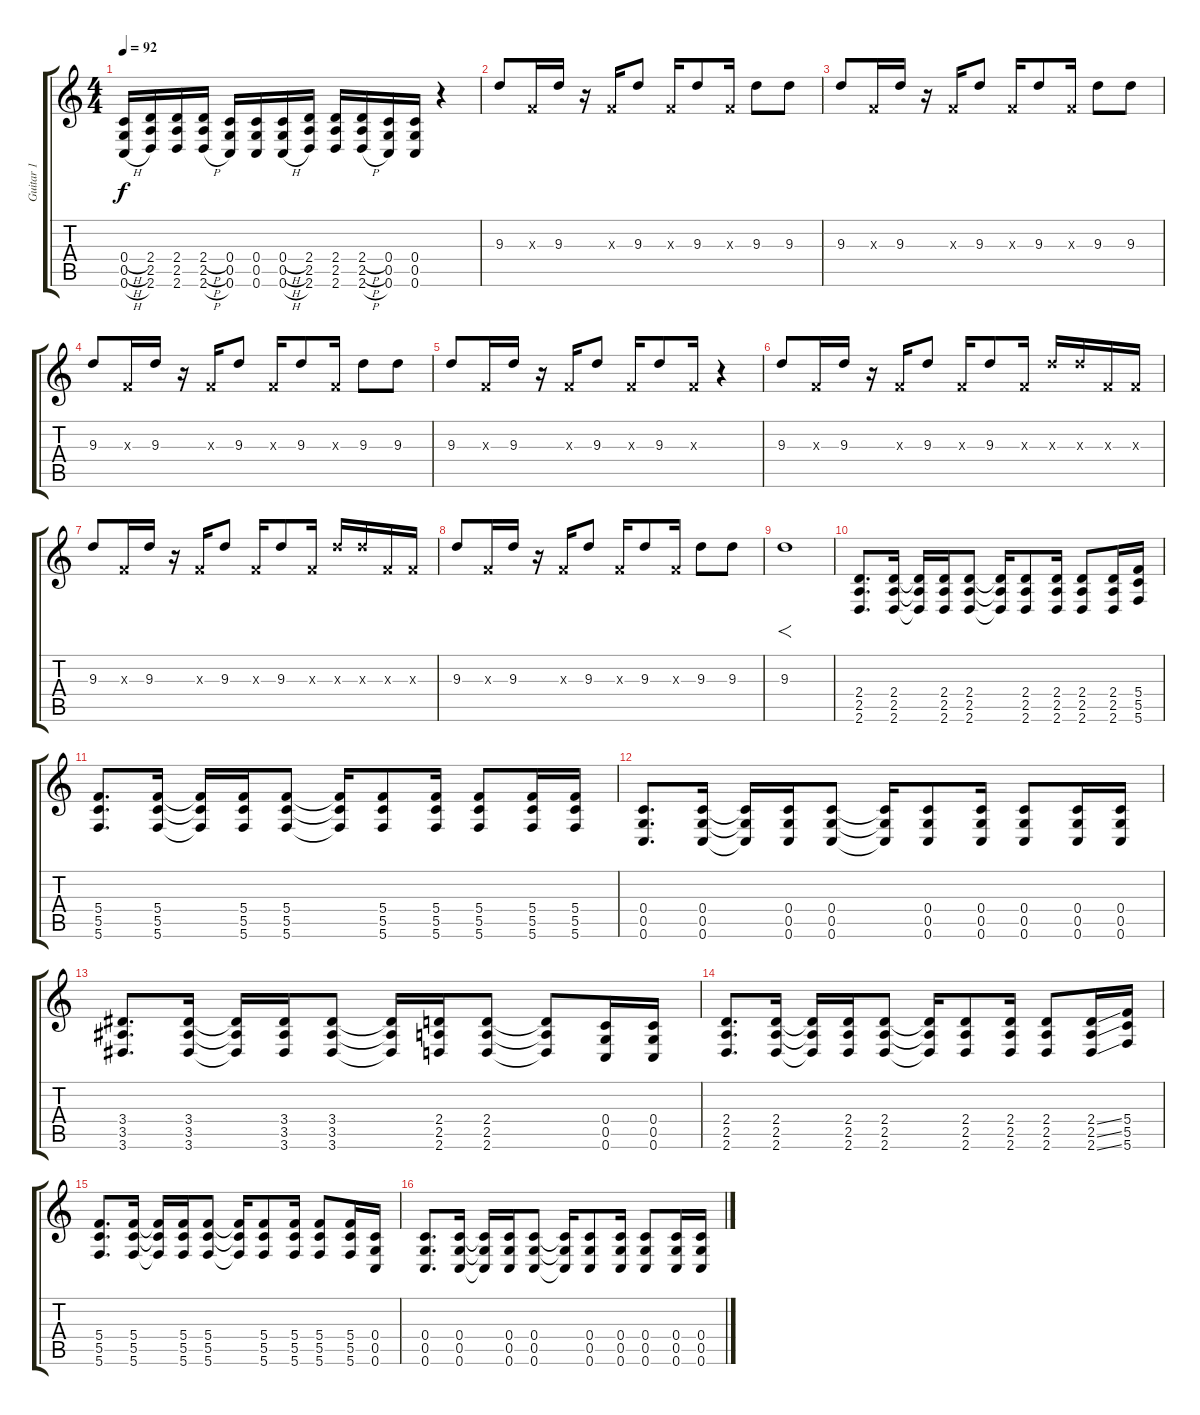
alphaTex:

\track ("Guitar 1" "Guitar 1") {instrument distortionguitar}
\staff {score tabs}
\tuning (D4 A3 F3 C3 G2 C2) {hide}
\ts (4 4)
\tempo 92
\clef g2
\ks c
(0.4{h} 0.5{h} 0.6{h}).16{dy f} (2.4 2.5 2.6).16 (2.4 2.5 2.6).16 (2.4{h} 2.5{h} 2.6{h}).16 (0.4 0.5 0.6).16 (0.4 0.5 0.6).16 (0.4{h} 0.5{h} 0.6{h}).16 (2.4 2.5 2.6).16 (2.4 2.5 2.6).16 (2.4{h} 2.5{h} 2.6{h}).16 (0.4 0.5 0.6).16 (0.4 0.5 0.6).16 r.4{volume 13} |
9.3.8 0.3{x}.16 9.3.16 r.16 0.3{x}.16 9.3.8 0.3{x}.16 9.3.8 0.3{x}.16 9.3.8 9.3.8 |
9.3.8 0.3{x}.16 9.3.16 r.16 0.3{x}.16 9.3.8 0.3{x}.16 9.3.8 0.3{x}.16 9.3.8 9.3.8 |
9.3.8 0.3{x}.16 9.3.16 r.16 0.3{x}.16 9.3.8 0.3{x}.16 9.3.8 0.3{x}.16 9.3.8 9.3.8 |
9.3.8 0.3{x}.16 9.3.16 r.16 0.3{x}.16 9.3.8 0.3{x}.16 9.3.8 0.3{x}.16 r.4 |
9.3.8 0.3{x}.16 9.3.16 r.16 0.3{x}.16 9.3.8 0.3{x}.16 9.3.8 0.3{x}.16 9.3{x}.16 9.3{x}.16 0.3{x}.16 0.3{x}.16 |
9.3.8 0.3{x}.16 9.3.16 r.16 0.3{x}.16 9.3.8 0.3{x}.16 9.3.8 0.3{x}.16 9.3{x}.16 9.3{x}.16 0.3{x}.16 0.3{x}.16 |
9.3.8 0.3{x}.16 9.3.16 r.16 0.3{x}.16 9.3.8 0.3{x}.16 9.3.8 0.3{x}.16 9.3.8 9.3.8 |
9.3.1{f volume 16} |
(2.4 2.5 2.6).8{d} (2.4 2.5 2.6).16 (2.4{t} 2.5{t} 2.6{t}).16 (2.4 2.5 2.6).16 (2.4 2.5 2.6).8 (2.4{t} 2.5{t} 2.6{t}).16 (2.4 2.5 2.6).8 (2.4 2.5 2.6).16 (2.4 2.5 2.6).8 (2.4 2.5 2.6).16 (5.4 5.5 5.6).16 |
(5.4 5.5 5.6).8{d} (5.4 5.5 5.6).16 (5.4{t} 5.5{t} 5.6{t}).16 (5.4 5.5 5.6).16 (5.4 5.5 5.6).8 (5.4{t} 5.5{t} 5.6{t}).16 (5.4 5.5 5.6).8 (5.4 5.5 5.6).16 (5.4 5.5 5.6).8 (5.4 5.5 5.6).16 (5.4 5.5 5.6).16 |
(0.4 0.5 0.6).8{d} (0.4 0.5 0.6).16 (0.4{t} 0.5{t} 0.6{t}).16 (0.4 0.5 0.6).16 (0.4 0.5 0.6).8 (0.4{t} 0.5{t} 0.6{t}).16 (0.4 0.5 0.6).8 (0.4 0.5 0.6).16 (0.4 0.5 0.6).8 (0.4 0.5 0.6).16 (0.4 0.5 0.6).16 |
(3.4 3.5 3.6).8{d} (3.4 3.5 3.6).16 (3.4{t} 3.5{t} 3.6{t}).16 (3.4 3.5 3.6).16 (3.4 3.5 3.6).8 (3.4{t} 3.5{t} 3.6{t}).16 (2.4 2.5 2.6).16 (2.4 2.5 2.6).8 (2.4{t} 2.5{t} 2.6{t}).8 (0.4 0.5 0.6).16 (0.4 0.5 0.6).16 |
(2.4 2.5 2.6).8{d} (2.4 2.5 2.6).16 (2.4{t} 2.5{t} 2.6{t}).16 (2.4 2.5 2.6).16 (2.4 2.5 2.6).8 (2.4{t} 2.5{t} 2.6{t}).16 (2.4 2.5 2.6).8 (2.4 2.5 2.6).16 (2.4 2.5 2.6).8 (2.4{ss} 2.5{ss} 2.6{ss}).16 (5.4 5.5 5.6).16 |
(5.4 5.5 5.6).8{d} (5.4 5.5 5.6).16 (5.4{t} 5.5{t} 5.6{t}).16 (5.4 5.5 5.6).16 (5.4 5.5 5.6).8 (5.4{t} 5.5{t} 5.6{t}).16 (5.4 5.5 5.6).8 (5.4 5.5 5.6).16 (5.4 5.5 5.6).8 (5.4 5.5 5.6).16 (0.4 0.5 0.6).16 |
(0.4 0.5 0.6).8{d} (0.4 0.5 0.6).16 (0.4{t} 0.5{t} 0.6{t}).16 (0.4 0.5 0.6).16 (0.4 0.5 0.6).8 (0.4{t} 0.5{t} 0.6{t}).16 (0.4 0.5 0.6).8 (0.4 0.5 0.6).16 (0.4 0.5 0.6).8 (0.4 0.5 0.6).16 (0.4 0.5 0.6).16
